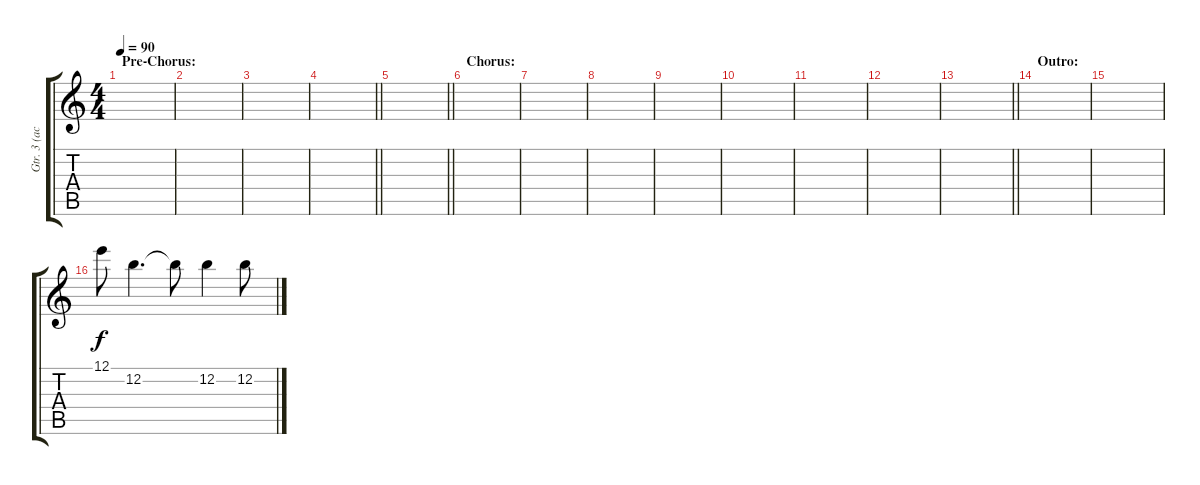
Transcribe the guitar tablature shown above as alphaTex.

\track ("Gtr. 3 (acous.)" "Gtr. 3 (ac") {instrument acousticguitarsteel}
\staff {score tabs}
\tuning (E4 B3 G3 D3 A2 E2) {hide}
\ts (4 4)
\section ("" "Pre-Chorus:")
\tempo 90
\clef g2
\ks c
|
|
|
\barLineRight lightlight
|
\barLineRight lightlight
|
\section ("" "Chorus:")
|
|
|
|
|
|
|
\barLineRight lightlight
|
\section ("" "Outro:")
|
|
12.1.8 12.2.4{d} 12.2{t}.8 12.2.4 12.2.8
